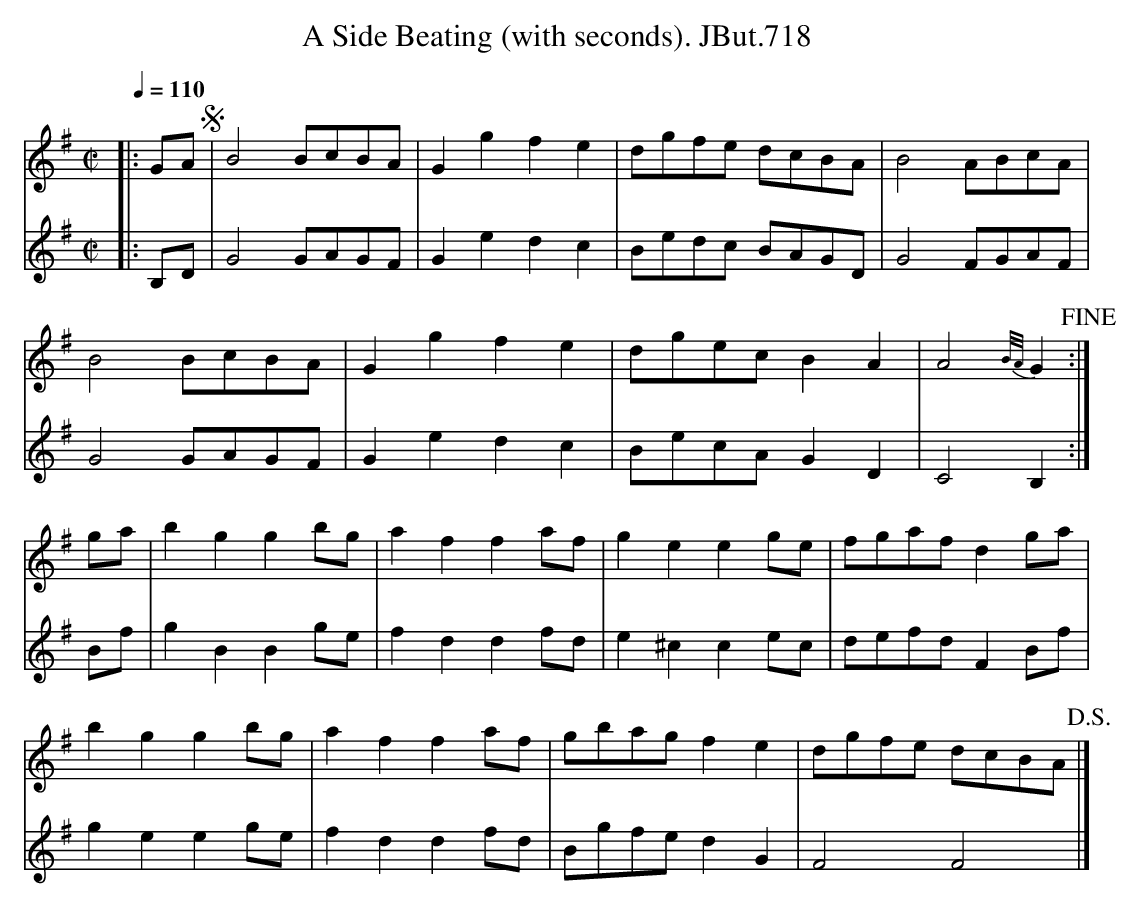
X:1
T:Side Beating (with seconds). JBut.718, A
M:C|
L:1/8
Q:1/4=110
K:G
V:1
|:GA!segno!|B4BcBA|G2g2f2e2|dgfe dcBA|B4ABcA|
B4BcBA|G2g2f2e2|dgec B2A2|A4{B/A/}G2!fine!:|
ga|b2g2g2 bg|a2f2f2 af|g2e2e2 ge|fgafd2ga|
b2g2g2bg|a2f2f2af|gbag f2e2|dgfe dcBA!D.S.!|]
V:2
|: B,D | G4 GAGF | G2 e2 d2 c2 | Bedc BAGD | G4 FGAF |
G4 GAGF | G2 e2 d2 c2 | BecA G2 D2 | C4 B,2 :|
Bf | g2 B2 B2 ge | f2 d2 d2 fd | e2 ^c2 c2 ec | defd F2 Bf |
g2 e2 e2 ge | f2 d2 d2  fd | Bgfe d2 G2 | F4 F4 |]
